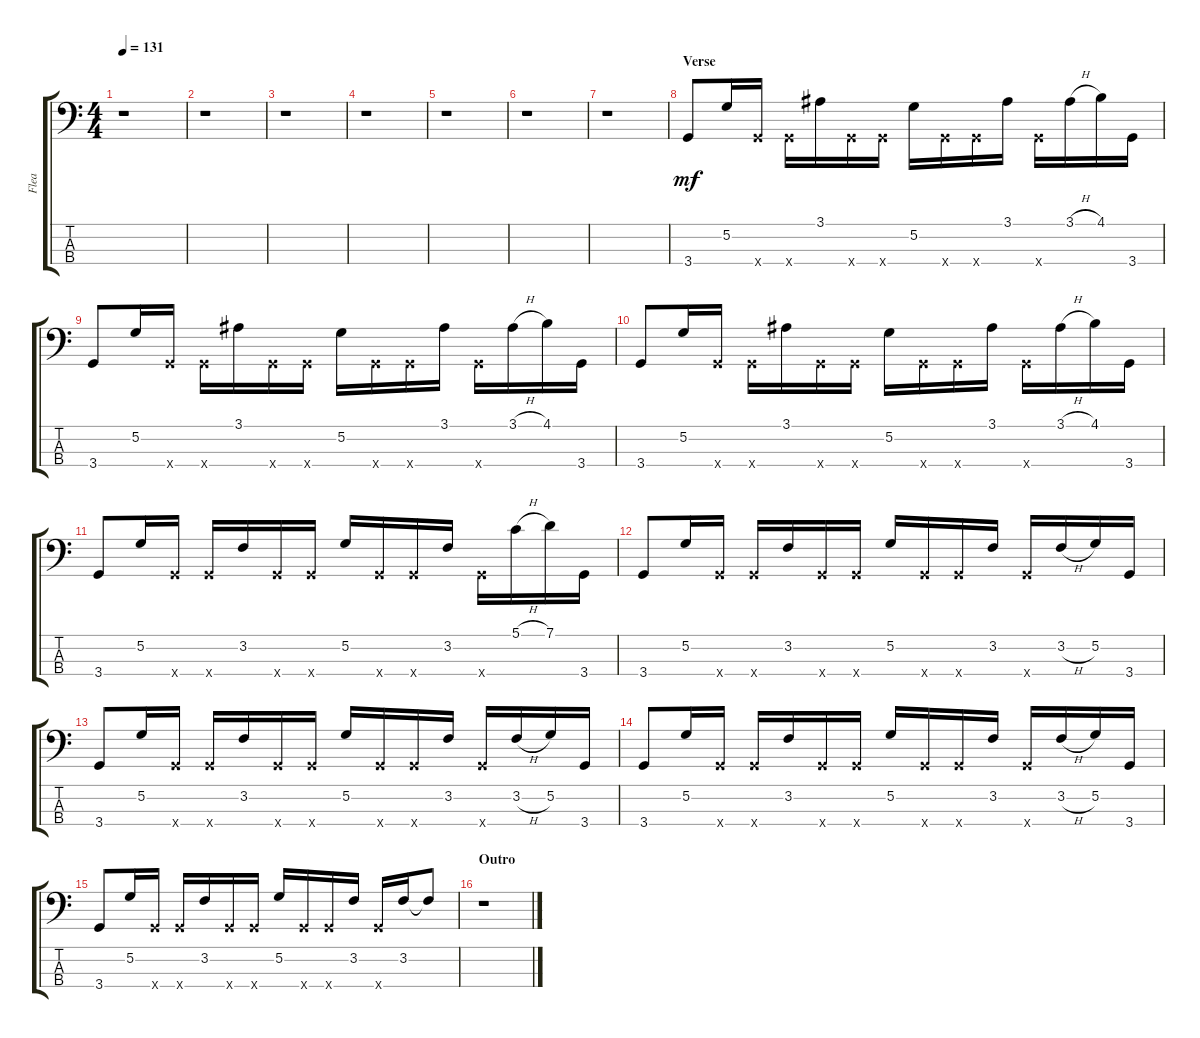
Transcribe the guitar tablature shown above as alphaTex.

\track ("Flea" "Flea") {instrument slapbass1}
\staff {score tabs}
\tuning (G2 D2 A1 E1) {hide}
\ts (4 4)
\tempo 131
\clef f4
\ks c
r.1{dy mf} |
r.1 |
r.1 |
r.1 |
r.1 |
r.1 |
r.1 |
\section ("" "Verse")
3.4.8 5.2.16 3.4{x}.16 3.4{x}.16 3.1.16 3.4{x}.16 3.4{x}.16 5.2.16 3.4{x}.16 3.4{x}.16 3.1.16 3.4{x}.16 3.1{h}.16 4.1.16 3.4.16 |
3.4.8 5.2.16 3.4{x}.16 3.4{x}.16 3.1.16 3.4{x}.16 3.4{x}.16 5.2.16 3.4{x}.16 3.4{x}.16 3.1.16 3.4{x}.16 3.1{h}.16 4.1.16 3.4.16 |
3.4.8 5.2.16 3.4{x}.16 3.4{x}.16 3.1.16 3.4{x}.16 3.4{x}.16 5.2.16 3.4{x}.16 3.4{x}.16 3.1.16 3.4{x}.16 3.1{h}.16 4.1.16 3.4.16 |
3.4.8 5.2.16 3.4{x}.16 3.4{x}.16 3.2.16 3.4{x}.16 3.4{x}.16 5.2.16 3.4{x}.16 3.4{x}.16 3.2.16 3.4{x}.16 5.1{h}.16 7.1.16 3.4.16 |
3.4.8 5.2.16 3.4{x}.16 3.4{x}.16 3.2.16 3.4{x}.16 3.4{x}.16 5.2.16 3.4{x}.16 3.4{x}.16 3.2.16 3.4{x}.16 3.2{h}.16 5.2.16 3.4.16 |
3.4.8 5.2.16 3.4{x}.16 3.4{x}.16 3.2.16 3.4{x}.16 3.4{x}.16 5.2.16 3.4{x}.16 3.4{x}.16 3.2.16 3.4{x}.16 3.2{h}.16 5.2.16 3.4.16 |
3.4.8 5.2.16 3.4{x}.16 3.4{x}.16 3.2.16 3.4{x}.16 3.4{x}.16 5.2.16 3.4{x}.16 3.4{x}.16 3.2.16 3.4{x}.16 3.2{h}.16 5.2.16 3.4.16 |
3.4.8 5.2.16 3.4{x}.16 3.4{x}.16 3.2.16 3.4{x}.16 3.4{x}.16 5.2.16 3.4{x}.16 3.4{x}.16 3.2.16 3.4{x}.16 3.2.16 3.2{t}.8 |
\section ("" "Outro")
r.1
